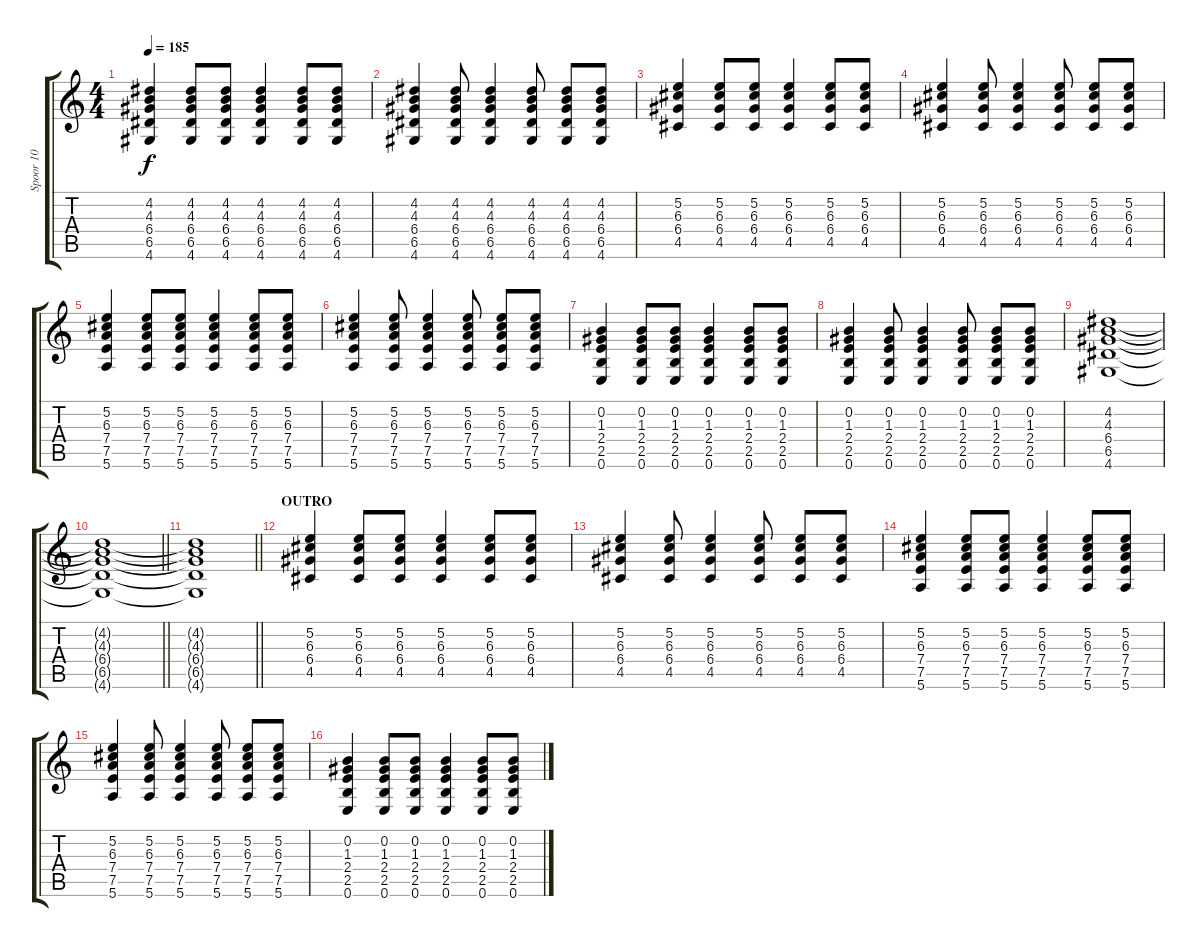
\track ("Spoor 10" "Spoor 10") {instrument acousticguitarnylon}
\staff {score tabs}
\tuning (E4 B3 G3 D3 A2 E2) {hide}
\ts (4 4)
\tempo 185
\clef g2
\ks c
(4.2 4.3 6.4 6.5 4.6).4{dy f} (4.2 4.3 6.4 6.5 4.6).8 (4.2 4.3 6.4 6.5 4.6).8 (4.2 4.3 6.4 6.5 4.6).4 (4.2 4.3 6.4 6.5 4.6).8 (4.2 4.3 6.4 6.5 4.6).8 |
(4.2 4.3 6.4 6.5 4.6).4 (4.2 4.3 6.4 6.5 4.6).8 (4.2 4.3 6.4 6.5 4.6).4 (4.2 4.3 6.4 6.5 4.6).8 (4.2 4.3 6.4 6.5 4.6).8 (4.2 4.3 6.4 6.5 4.6).8 |
(5.2 6.3 6.4 4.5).4 (5.2 6.3 6.4 4.5).8 (5.2 6.3 6.4 4.5).8 (5.2 6.3 6.4 4.5).4 (5.2 6.3 6.4 4.5).8 (5.2 6.3 6.4 4.5).8 |
(5.2 6.3 6.4 4.5).4 (5.2 6.3 6.4 4.5).8 (5.2 6.3 6.4 4.5).4 (5.2 6.3 6.4 4.5).8 (5.2 6.3 6.4 4.5).8 (5.2 6.3 6.4 4.5).8 |
(5.2 6.3 7.4 7.5 5.6).4 (5.2 6.3 7.4 7.5 5.6).8 (5.2 6.3 7.4 7.5 5.6).8 (5.2 6.3 7.4 7.5 5.6).4 (5.2 6.3 7.4 7.5 5.6).8 (5.2 6.3 7.4 7.5 5.6).8 |
(5.2 6.3 7.4 7.5 5.6).4 (5.2 6.3 7.4 7.5 5.6).8 (5.2 6.3 7.4 7.5 5.6).4 (5.2 6.3 7.4 7.5 5.6).8 (5.2 6.3 7.4 7.5 5.6).8 (5.2 6.3 7.4 7.5 5.6).8 |
(0.2 1.3 2.4 2.5 0.6).4 (0.2 1.3 2.4 2.5 0.6).8 (0.2 1.3 2.4 2.5 0.6).8 (0.2 1.3 2.4 2.5 0.6).4 (0.2 1.3 2.4 2.5 0.6).8 (0.2 1.3 2.4 2.5 0.6).8 |
(0.2 1.3 2.4 2.5 0.6).4 (0.2 1.3 2.4 2.5 0.6).8 (0.2 1.3 2.4 2.5 0.6).4 (0.2 1.3 2.4 2.5 0.6).8 (0.2 1.3 2.4 2.5 0.6).8 (0.2 1.3 2.4 2.5 0.6).8 |
(4.2 4.3 6.4 6.5 4.6).1 |
\barLineRight lightlight
(4.2{t} 4.3{t} 6.4{t} 6.5{t} 4.6{t}).1 |
\barLineRight lightlight
(4.2{t} 4.3{t} 6.4{t} 6.5{t} 4.6{t}).1 |
\section ("" "OUTRO")
(5.2 6.3 6.4 4.5).4 (5.2 6.3 6.4 4.5).8 (5.2 6.3 6.4 4.5).8 (5.2 6.3 6.4 4.5).4 (5.2 6.3 6.4 4.5).8 (5.2 6.3 6.4 4.5).8 |
(5.2 6.3 6.4 4.5).4 (5.2 6.3 6.4 4.5).8 (5.2 6.3 6.4 4.5).4 (5.2 6.3 6.4 4.5).8 (5.2 6.3 6.4 4.5).8 (5.2 6.3 6.4 4.5).8 |
(5.2 6.3 7.4 7.5 5.6).4 (5.2 6.3 7.4 7.5 5.6).8 (5.2 6.3 7.4 7.5 5.6).8 (5.2 6.3 7.4 7.5 5.6).4 (5.2 6.3 7.4 7.5 5.6).8 (5.2 6.3 7.4 7.5 5.6).8 |
(5.2 6.3 7.4 7.5 5.6).4 (5.2 6.3 7.4 7.5 5.6).8 (5.2 6.3 7.4 7.5 5.6).4 (5.2 6.3 7.4 7.5 5.6).8 (5.2 6.3 7.4 7.5 5.6).8 (5.2 6.3 7.4 7.5 5.6).8 |
(0.2 1.3 2.4 2.5 0.6).4 (0.2 1.3 2.4 2.5 0.6).8 (0.2 1.3 2.4 2.5 0.6).8 (0.2 1.3 2.4 2.5 0.6).4 (0.2 1.3 2.4 2.5 0.6).8 (0.2 1.3 2.4 2.5 0.6).8
